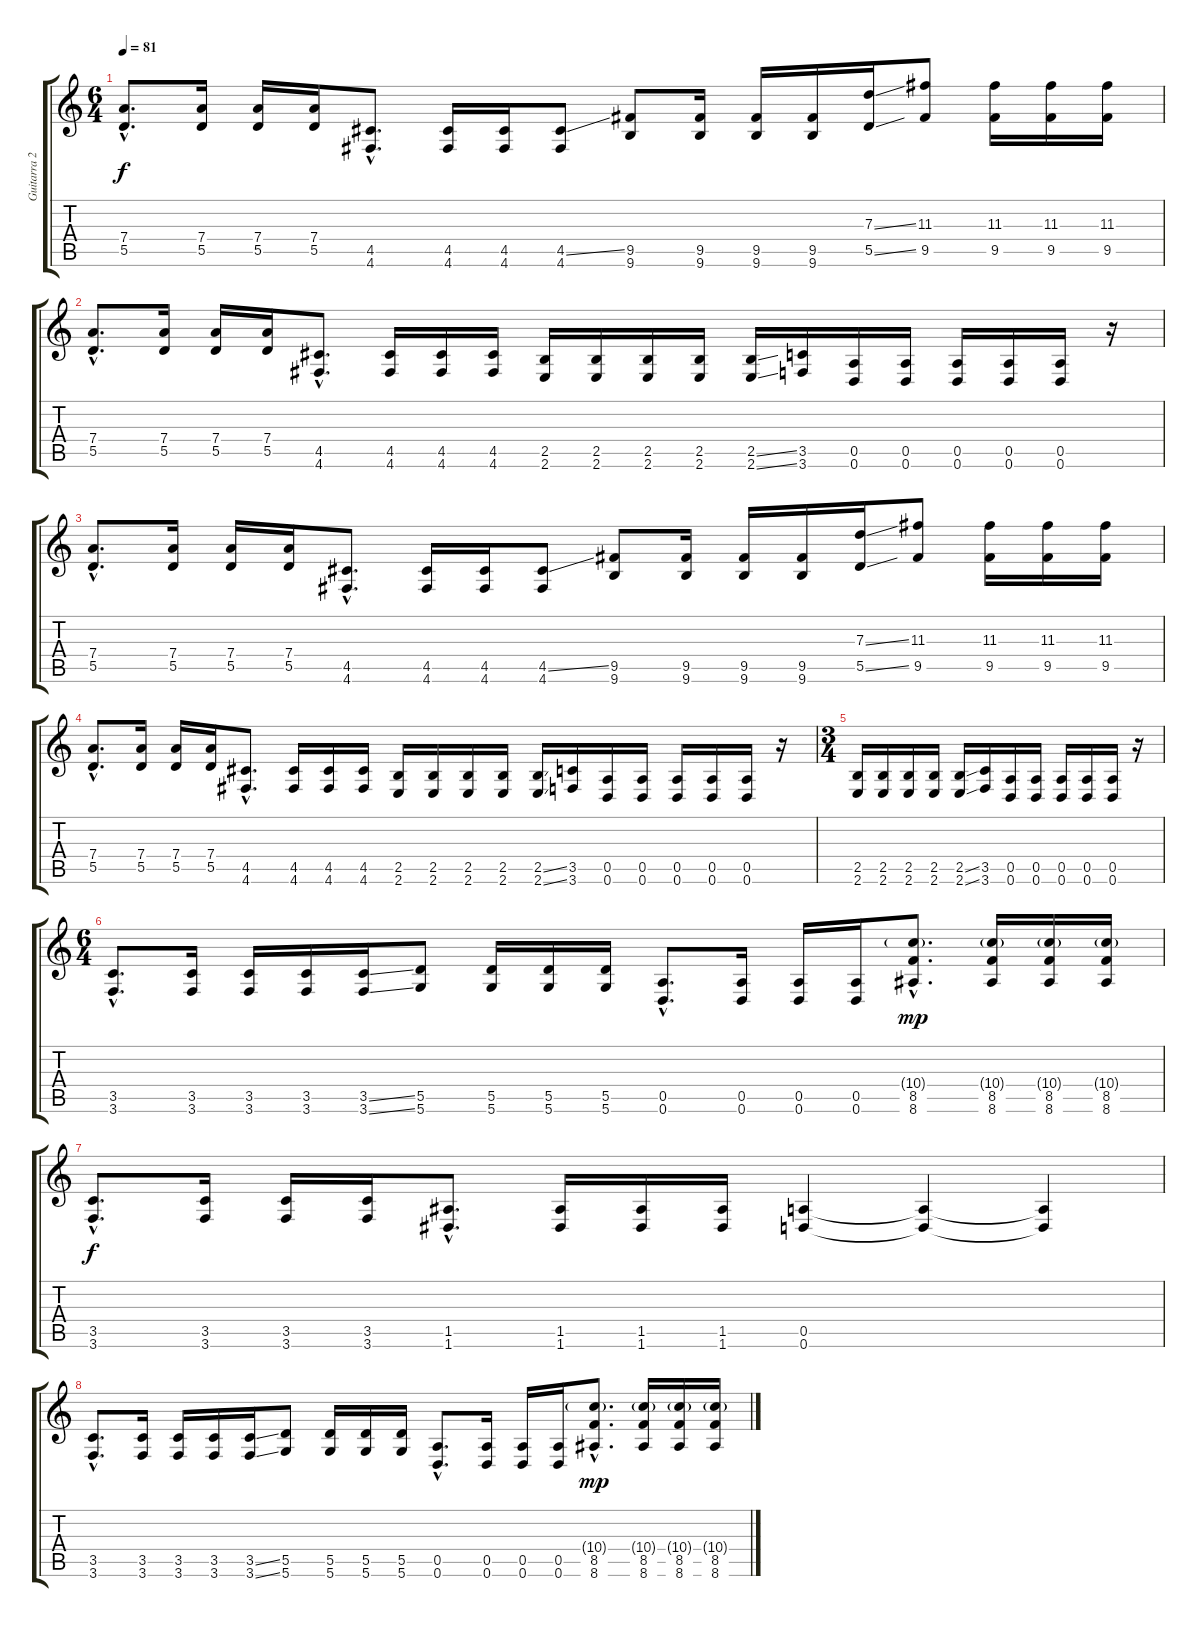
\track ("Guitarra 2" "Guitarra 2") {instrument distortionguitar}
\staff {score tabs}
\tuning (E4 B3 G3 D3 A2 D2) {hide}
\ts (6 4)
\tempo 81
\clef g2
\ks c
(7.4{hac} 5.5{hac}).8{d dy f} (7.4 5.5).16 (7.4 5.5).16 (7.4 5.5).16 (4.5{hac} 4.6{hac}).8{d} (4.5 4.6).16 (4.5 4.6).16 (4.5{ss} 4.6).8 (9.5 9.6).8 (9.5 9.6).16 (9.5 9.6).16 (9.5 9.6).16 (7.3{ss} 5.5{ss}).16 (11.3 9.5).8 (11.3 9.5).16 (11.3 9.5).16 (11.3 9.5).16 |
(7.4{hac} 5.5{hac}).8{d} (7.4 5.5).16 (7.4 5.5).16 (7.4 5.5).16 (4.5{hac} 4.6{hac}).8{d} (4.5 4.6).16 (4.5 4.6).16 (4.5 4.6).16 (2.5 2.6).16{instrument electricguitarmuted} (2.5 2.6).16 (2.5 2.6).16 (2.5 2.6).16 (2.5{ss} 2.6{ss}).16 (3.5 3.6).16 (0.5 0.6).16 (0.5 0.6).16 (0.5 0.6).16 (0.5 0.6).16 (0.5 0.6).16 r.16{instrument distortionguitar} |
(7.4{hac} 5.5{hac}).8{d} (7.4 5.5).16 (7.4 5.5).16 (7.4 5.5).16 (4.5{hac} 4.6{hac}).8{d} (4.5 4.6).16 (4.5 4.6).16 (4.5{ss} 4.6).8 (9.5 9.6).8 (9.5 9.6).16 (9.5 9.6).16 (9.5 9.6).16 (7.3{ss} 5.5{ss}).16 (11.3 9.5).8 (11.3 9.5).16 (11.3 9.5).16 (11.3 9.5).16 |
(7.4{hac} 5.5{hac}).8{d} (7.4 5.5).16 (7.4 5.5).16 (7.4 5.5).16 (4.5{hac} 4.6{hac}).8{d} (4.5 4.6).16 (4.5 4.6).16 (4.5 4.6).16 (2.5 2.6).16{volume 11 instrument electricguitarmuted} (2.5 2.6).16 (2.5 2.6).16 (2.5 2.6).16 (2.5{ss} 2.6{ss}).16 (3.5 3.6).16 (0.5 0.6).16 (0.5 0.6).16 (0.5 0.6).16 (0.5 0.6).16 (0.5 0.6).16 r.16{volume 11 instrument distortionguitar} |
\ts (3 4)
(2.5 2.6).16{instrument electricguitarmuted} (2.5 2.6).16 (2.5 2.6).16 (2.5 2.6).16 (2.5{ss} 2.6{ss}).16 (3.5 3.6).16 (0.5 0.6).16 (0.5 0.6).16 (0.5 0.6).16 (0.5 0.6).16 (0.5 0.6).16 r.16{instrument distortionguitar} |
\ts (6 4)
(3.5{hac} 3.6{hac}).8{d} (3.5 3.6).16 (3.5 3.6).16 (3.5 3.6).16 (3.5{ss} 3.6{ss}).16 (5.5 5.6).8 (5.5 5.6).16 (5.5 5.6).16 (5.5 5.6).16 (0.5{hac} 0.6{hac}).8{d} (0.5 0.6).16 (0.5 0.6).16 (0.5 0.6).16 (10.4{g hac} 8.5{hac} 8.6{hac}).8{d dy mp} (10.4{g} 8.5 8.6).16 (10.4{g} 8.5 8.6).16 (10.4{g} 8.5 8.6).16 |
(3.5{hac} 3.6{hac}).8{d dy f} (3.5 3.6).16 (3.5 3.6).16 (3.5 3.6).16 (1.5{hac} 1.6{hac}).8{d} (1.5 1.6).16 (1.5 1.6).16 (1.5 1.6).16 (0.5 0.6).4 (0.5{t} 0.6{t}).4 (0.5{t} 0.6{t}).4 |
(3.5{hac} 3.6{hac}).8{d} (3.5 3.6).16 (3.5 3.6).16 (3.5 3.6).16 (3.5{ss} 3.6{ss}).16 (5.5 5.6).8 (5.5 5.6).16 (5.5 5.6).16 (5.5 5.6).16 (0.5{hac} 0.6{hac}).8{d} (0.5 0.6).16 (0.5 0.6).16 (0.5 0.6).16 (10.4{g hac} 8.5{hac} 8.6{hac}).8{d dy mp} (10.4{g} 8.5 8.6).16 (10.4{g} 8.5 8.6).16 (10.4{g} 8.5 8.6).16
